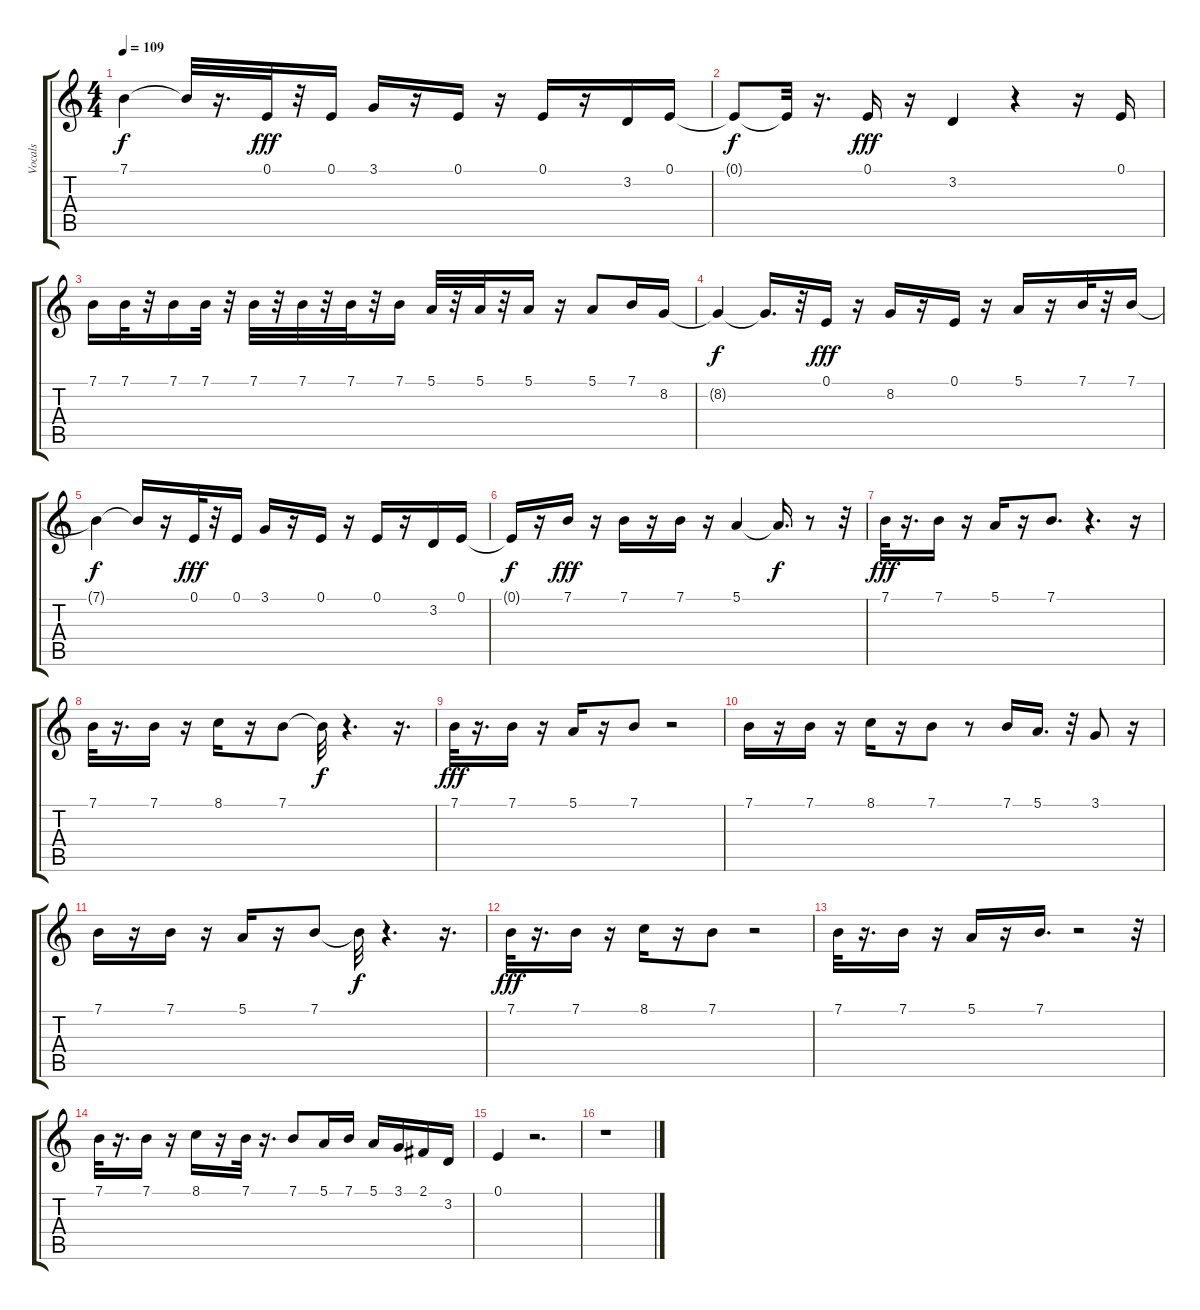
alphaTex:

\track ("Vocals" "Vocals") {instrument voiceoohs}
\staff {score tabs}
\tuning (E4 B3 G3 D3 A2 E2) {hide}
\ts (4 4)
\tempo 109
\clef g2
\ks c
7.1{t}.4{dy f} 7.1{t}.32 r.16{d} 0.1.32{dy fff} r.32 0.1.16 3.1.16 r.16 0.1.16 r.16 0.1.16 r.16 3.2.16 0.1.16 |
0.1{t}.8{dy f} 0.1{t}.32 r.16{d} 0.1.16{dy fff} r.16 3.2.4 r.4 r.16 0.1.16 |
7.1.16 7.1.32 r.32 7.1.16 7.1.32 r.32 7.1.32 r.32 7.1.32 r.32 7.1.32 r.32 7.1.16 5.1.32 r.32 5.1.32 r.32 5.1.16 r.16 5.1.8 7.1.16 8.2.16 |
8.2{t}.4{dy f} 8.2{t}.16{d} r.32 0.1.16{dy fff} r.16 8.2.16 r.16 0.1.16 r.16 5.1.16 r.16 7.1.32 r.32 7.1.16 |
7.1{t}.4{dy f} 7.1{t}.16 r.16 0.1.32{dy fff} r.32 0.1.16 3.1.16 r.16 0.1.16 r.16 0.1.16 r.16 3.2.16 0.1.16 |
0.1{t}.16{dy f} r.16 7.1.16{dy fff} r.16 7.1.16 r.16 7.1.16 r.16 5.1.4 5.1{t}.16{d dy f} r.8 r.32 |
7.1.32{dy fff} r.16{d} 7.1.16 r.16 5.1.16 r.16 7.1.8{d} r.4{d} r.16 |
7.1.32 r.16{d} 7.1.16 r.16 8.1.16 r.16 7.1.8 7.1{t}.32{dy f} r.4{d} r.16{d} |
7.1.32{dy fff} r.16{d} 7.1.16 r.16 5.1.16 r.16 7.1.8 r.2 |
7.1.16 r.16 7.1.16 r.16 8.1.16 r.16 7.1.8 r.8 7.1.16 5.1.16{d} r.32 3.1.8 r.16 |
7.1.16 r.16 7.1.16 r.16 5.1.16 r.16 7.1.8 7.1{t}.32{dy f} r.4{d} r.16{d} |
7.1.32{dy fff} r.16{d} 7.1.16 r.16 8.1.16 r.16 7.1.8 r.2 |
7.1.32 r.16{d} 7.1.16 r.16 5.1.16 r.16 7.1.16{d} r.2 r.32 |
7.1.32 r.16{d} 7.1.16 r.16 8.1.16 r.16 7.1.32 r.16{d} 7.1.8 5.1.16 7.1.16 5.1.16 3.1.16 2.1.16 3.2.16 |
0.1.4 r.2{d} |
r.1
